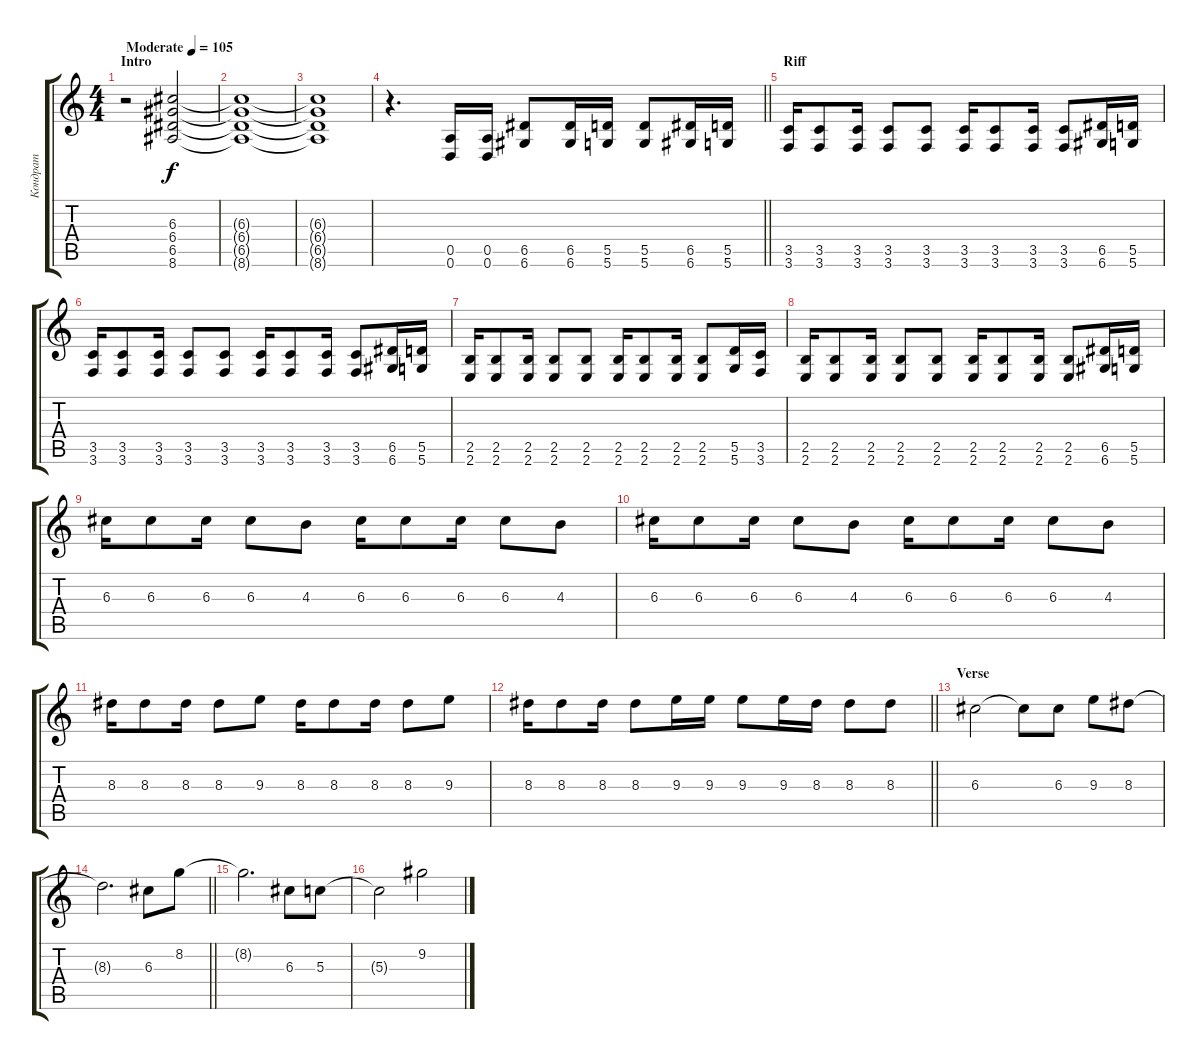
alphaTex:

\track ("Кондрат" "Кондрат") {instrument distortionguitar}
\staff {score tabs}
\tuning (E4 B3 G3 D3 A2 D2) {hide}
\ts (4 4)
\section ("" "Intro")
\tempo (105 "Moderate")
\clef g2
\ks c
r.2{dy f volume 0 instrument distortionguitar} (6.3 6.4 6.5 8.6).2{volume 16} |
(6.3{t} 6.4{t} 6.5{t} 8.6{t}).1 |
(6.3{t} 6.4{t} 6.5{t} 8.6{t}).1 |
\barLineRight lightlight
r.4{d volume 11} (0.5 0.6).16 (0.5 0.6).16 (6.5 6.6).8 (6.5 6.6).16 (5.5 5.6).16 (5.5 5.6).8 (6.5 6.6).16 (5.5 5.6).16 |
\section ("" "Riff")
(3.5 3.6).16 (3.5 3.6).8 (3.5 3.6).16 (3.5 3.6).8 (3.5 3.6).8 (3.5 3.6).16 (3.5 3.6).8 (3.5 3.6).16 (3.5 3.6).8 (6.5 6.6).16 (5.5 5.6).16 |
(3.5 3.6).16 (3.5 3.6).8 (3.5 3.6).16 (3.5 3.6).8 (3.5 3.6).8 (3.5 3.6).16 (3.5 3.6).8 (3.5 3.6).16 (3.5 3.6).8 (6.5 6.6).16 (5.5 5.6).16 |
(2.5 2.6).16 (2.5 2.6).8 (2.5 2.6).16 (2.5 2.6).8 (2.5 2.6).8 (2.5 2.6).16 (2.5 2.6).8 (2.5 2.6).16 (2.5 2.6).8 (5.5 5.6).16 (3.5 3.6).16 |
(2.5 2.6).16 (2.5 2.6).8 (2.5 2.6).16 (2.5 2.6).8 (2.5 2.6).8 (2.5 2.6).16 (2.5 2.6).8 (2.5 2.6).16 (2.5 2.6).8 (6.5 6.6).16 (5.5 5.6).16 |
6.3.16{instrument distortionguitar} 6.3.8 6.3.16 6.3.8 4.3.8 6.3.16 6.3.8 6.3.16 6.3.8 4.3.8 |
6.3.16 6.3.8 6.3.16 6.3.8 4.3.8 6.3.16 6.3.8 6.3.16 6.3.8 4.3.8 |
8.3.16 8.3.8 8.3.16 8.3.8 9.3.8 8.3.16 8.3.8 8.3.16 8.3.8 9.3.8 |
\barLineRight lightlight
8.3.16 8.3.8 8.3.16 8.3.8 9.3.16 9.3.16 9.3.8 9.3.16 8.3.16 8.3.8 8.3.8 |
\section ("" "Verse")
6.3.2 6.3{t}.8 6.3.8 9.3.8 8.3.8 |
\barLineRight lightlight
8.3{t}.2{d} 6.3.8 8.2.8 |
8.2{t}.2{d} 6.3.8 5.3.8 |
5.3{t}.2 9.2.2
